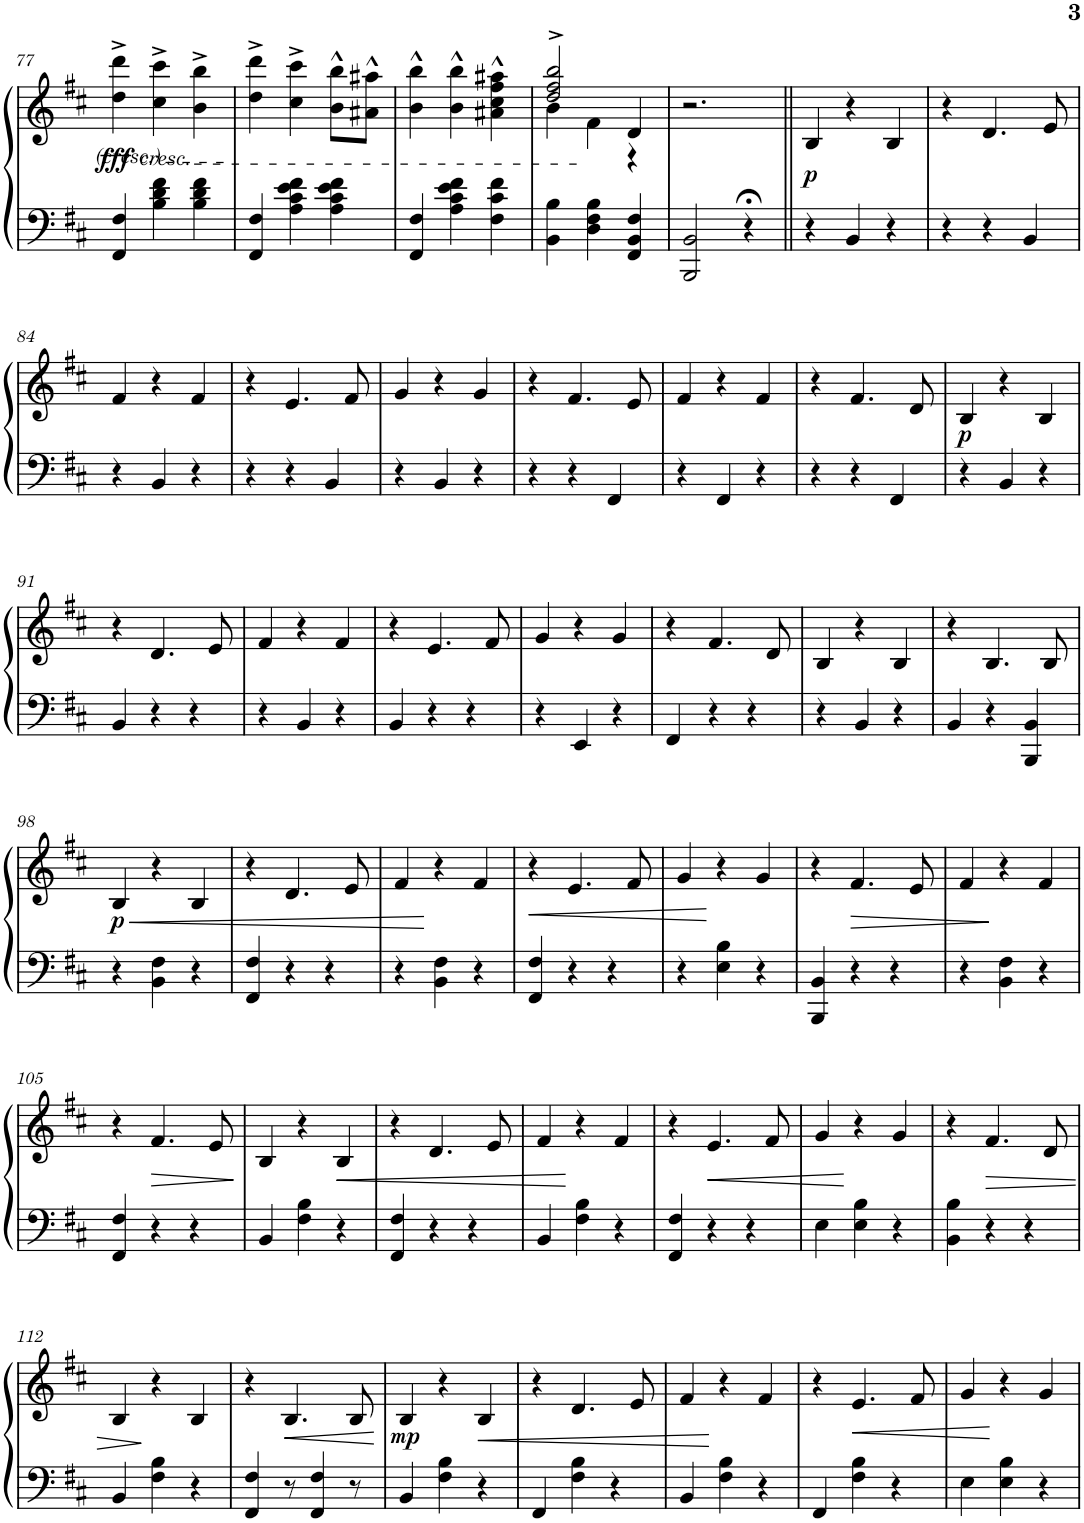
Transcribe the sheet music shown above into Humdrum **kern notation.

**kern	**kern	**dynam
*part1	*part1	*part1
*staff2	*staff1	*staff1/2
*I"Piano	*	*
*I'Pno.	*	*
!!LO:PB:g=z
*clefF4	*clefG2	*
*k[f#c#]	*k[f#c#]	*
*M3/4	*M3/4	*
=77	=77	=77
!	!LO:TX:b:i:t=cresc.	!
!	!	!LO:DY:b
4FF#/ 4F#/	4dd\^ 4ddd\^	fff
4B\ 4d\ 4f#\	4cc#\^ 4ccc#\^	.
4B\ 4d\ 4f#\	4b\^ 4bb\^	.
=78	=78	=78
4FF#/ 4F#/	4dd\^ 4ddd\^	.
4A\ 4c#\ 4e\ 4f#\	4cc#\^ 4ccc#\^	.
4A\ 4c#\ 4e\ 4f#\	8b\^^ 8bb\^^L	.
.	8a#X\^^ 8aa#X\^^J	.
=79	=79	=79
4FF#/ 4F#/	4b\^^ 4bb\^^	.
4A\ 4c#\ 4e\ 4f#\	4b\^^ 4bb\^^	.
4F#\ 4c#\ 4f#\	4a#X\^^ 4cc#\^^ 4ff#\^^ 4aa#X\^^	.
=80	=80	=80
*	*^	*
4BB\ 4B\	2dd/^ 2ff#/^ 2bb/^	4b\	.
4D\ 4F#\ 4B\	.	4f#\	.
4FF#/ 4BB/ 4F#/	4d/	4r	.
*	*v	*v	*
=81	=81	=81
2BBB/ 2BB/	2.r	.
4r;<	.	.
=82||	=82||	=82||
!	!	!LO:DY:b
4r	4B/	p
4BB/	4r	.
4r	4B/	.
=83	=83	=83
4r	4r	.
4r	4.d/	.
4BB/	.	.
.	8e/	.
!!LO:LB:g=z
=84	=84	=84
4r	4f#/	.
4BB/	4r	.
4r	4f#/	.
=85	=85	=85
4r	4r	.
4r	4.e/	.
4BB/	.	.
.	8f#/	.
=86	=86	=86
4r	4g/	.
4BB/	4r	.
4r	4g/	.
=87	=87	=87
4r	4r	.
4r	4.f#/	.
4FF#/	.	.
.	8e/	.
=88	=88	=88
4r	4f#/	.
4FF#/	4r	.
4r	4f#/	.
=89	=89	=89
4r	4r	.
4r	4.f#/	.
4FF#/	.	.
.	8d/	.
=90	=90	=90
!	!	!LO:DY:b
4r	4B/	p
4BB/	4r	.
4r	4B/	.
!!LO:LB:g=z
=91	=91	=91
4BB/	4r	.
4r	4.d/	.
4r	.	.
.	8e/	.
=92	=92	=92
4r	4f#/	.
4BB/	4r	.
4r	4f#/	.
=93	=93	=93
4BB/	4r	.
4r	4.e/	.
4r	.	.
.	8f#/	.
=94	=94	=94
4r	4g/	.
4EE/	4r	.
4r	4g/	.
=95	=95	=95
4FF#/	4r	.
4r	4.f#/	.
4r	.	.
.	8d/	.
=96	=96	=96
4r	4B/	.
4BB/	4r	.
4r	4B/	.
=97	=97	=97
4BB/	4r	.
4r	4.B/	.
4BBB/ 4BB/	.	.
.	8B/	.
!!LO:LB:g=z
=98	=98	=98
!	!	!LO:HP:b
!	!	!LO:DY:n=1:b
4r	4B/	< p
4BB\ 4F#\	4r	.
4r	4B/	.
=99	=99	=99
4FF#/ 4F#/	4r	.
4r	4.d/	.
4r	.	.
.	8e/	.
=100	=100	=100
4r	4f#/	.
4BB\ 4F#\	4r	[
4r	4f#/	.
=101	=101	=101
!	!	!LO:HP:b
4FF#/ 4F#/	4r	<
4r	4.e/	.
4r	.	.
.	8f#/	.
=102	=102	=102
4r	4g/	.
4E\ 4B\	4r	[
4r	4g/	.
=103	=103	=103
4BBB/ 4BB/	4r	.
!	!	!LO:HP:b
4r	4.f#/	>
4r	.	.
.	8e/	.
=104	=104	=104
4r	4f#/	.
4BB\ 4F#\	4r	]
4r	4f#/	.
!!LO:LB:g=z
=105	=105	=105
4FF#/ 4F#/	4r	.
!	!	!LO:HP:b
4r	4.f#/	>
4r	.	.
.	8e/	.
.	.	]
=106	=106	=106
4BB/	4B/	.
4F#\ 4B\	4r	.
!	!	!LO:HP:b
4r	4B/	<
=107	=107	=107
4FF#/ 4F#/	4r	.
4r	4.d/	.
4r	.	.
.	8e/	.
=108	=108	=108
4BB/	4f#/	.
4F#\ 4B\	4r	[
4r	4f#/	.
=109	=109	=109
4FF#/ 4F#/	4r	.
!	!	!LO:HP:b
4r	4.e/	<
4r	.	.
.	8f#/	.
=110	=110	=110
4E\	4g/	.
4E\ 4B\	4r	[
4r	4g/	.
=111	=111	=111
4BB\ 4B\	4r	.
!	!	!LO:HP:b
4r	4.f#/	>
4r	.	.
.	8d/	.
!!LO:LB:g=z
=112	=112	=112
4BB/	4B/	.
4F#\ 4B\	4r	]
4r	4B/	.
=113	=113	=113
4FF#/ 4F#/	4r	.
!	!	!LO:HP:b
8r	4.B/	<
4FF#/ 4F#/	.	.
8r	8B/	.
.	.	[
=114	=114	=114
!	!	!LO:DY:b
4BB/	4B/	mp
4F#\ 4B\	4r	.
!	!	!LO:HP:b
4r	4B/	<
=115	=115	=115
4FF#/	4r	.
4F#\ 4B\	4.d/	.
4r	.	.
.	8e/	.
=116	=116	=116
4BB/	4f#/	.
4F#\ 4B\	4r	[
4r	4f#/	.
=117	=117	=117
4FF#/	4r	.
!	!	!LO:HP:b
4F#\ 4B\	4.e/	<
4r	.	.
.	8f#/	.
=118	=118	=118
4E\	4g/	.
4E\ 4B\	4r	[
4r	4g/	.
=	=	=
*-	*-	*-
